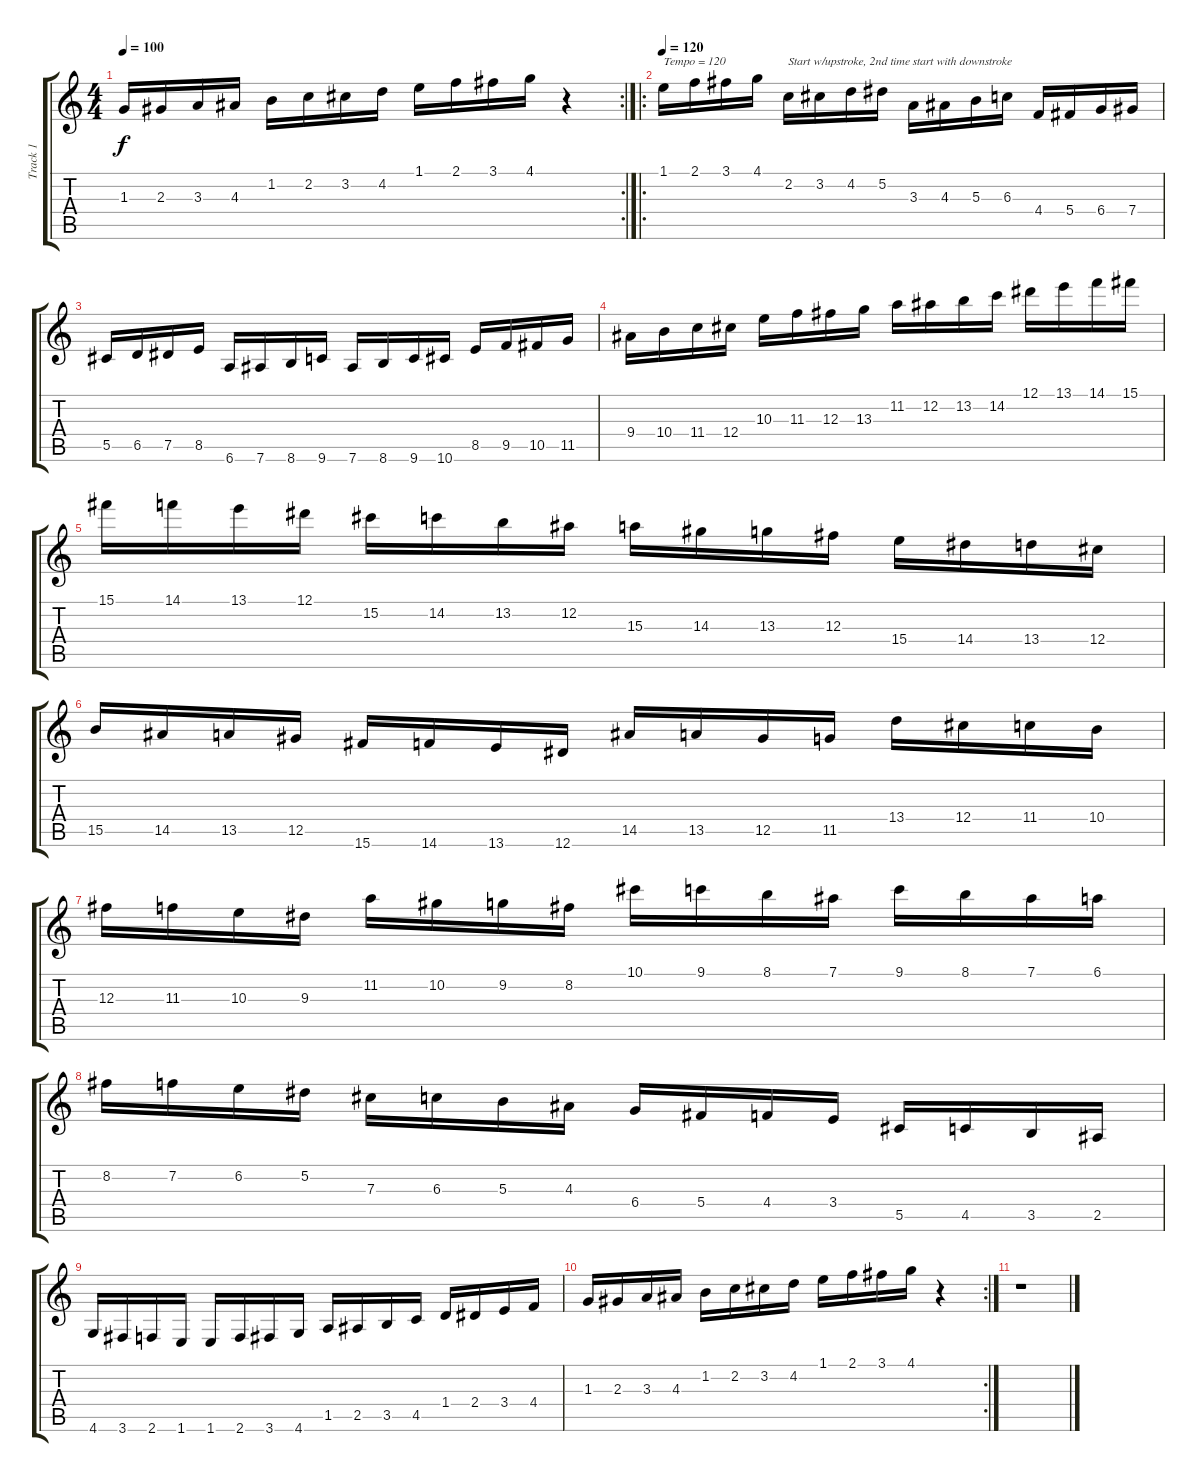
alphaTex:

\track ("Track 1" "Track 1") {instrument electricguitarjazz}
\staff {score tabs}
\tuning (Eb4 Bb3 Gb3 Db3 Ab2 Eb2) {hide}
\rc 2
\ts (4 4)
\tempo 100
\clef g2
\ks c
1.3.16{dy f} 2.3.16 3.3.16 4.3.16 1.2.16 2.2.16 3.2.16 4.2.16 1.1.16 2.1.16 3.1.16 4.1.16 r.4 |
\ro
\tempo 120
1.1.16{txt "Tempo = 120"} 2.1.16 3.1.16 4.1.16 2.2.16{txt "Start w/upstroke, 2nd time start with downstroke"} 3.2.16 4.2.16 5.2.16 3.3.16 4.3.16 5.3.16 6.3.16 4.4.16 5.4.16 6.4.16 7.4.16 |
5.5.16 6.5.16 7.5.16 8.5.16 6.6.16 7.6.16 8.6.16 9.6.16 7.6.16 8.6.16 9.6.16 10.6.16 8.5.16 9.5.16 10.5.16 11.5.16 |
9.4.16 10.4.16 11.4.16 12.4.16 10.3.16 11.3.16 12.3.16 13.3.16 11.2.16 12.2.16 13.2.16 14.2.16 12.1.16 13.1.16 14.1.16 15.1.16 |
15.1.16 14.1.16 13.1.16 12.1.16 15.2.16 14.2.16 13.2.16 12.2.16 15.3.16 14.3.16 13.3.16 12.3.16 15.4.16 14.4.16 13.4.16 12.4.16 |
15.5.16 14.5.16 13.5.16 12.5.16 15.6.16 14.6.16 13.6.16 12.6.16 14.5.16 13.5.16 12.5.16 11.5.16 13.4.16 12.4.16 11.4.16 10.4.16 |
12.3.16 11.3.16 10.3.16 9.3.16 11.2.16 10.2.16 9.2.16 8.2.16 10.1.16 9.1.16 8.1.16 7.1.16 9.1.16 8.1.16 7.1.16 6.1.16 |
8.2.16 7.2.16 6.2.16 5.2.16 7.3.16 6.3.16 5.3.16 4.3.16 6.4.16 5.4.16 4.4.16 3.4.16 5.5.16 4.5.16 3.5.16 2.5.16 |
4.6.16 3.6.16 2.6.16 1.6.16 1.6.16 2.6.16 3.6.16 4.6.16 1.5.16 2.5.16 3.5.16 4.5.16 1.4.16 2.4.16 3.4.16 4.4.16 |
\rc 2
1.3.16 2.3.16 3.3.16 4.3.16 1.2.16 2.2.16 3.2.16 4.2.16 1.1.16 2.1.16 3.1.16 4.1.16 r.4 |
r.1
